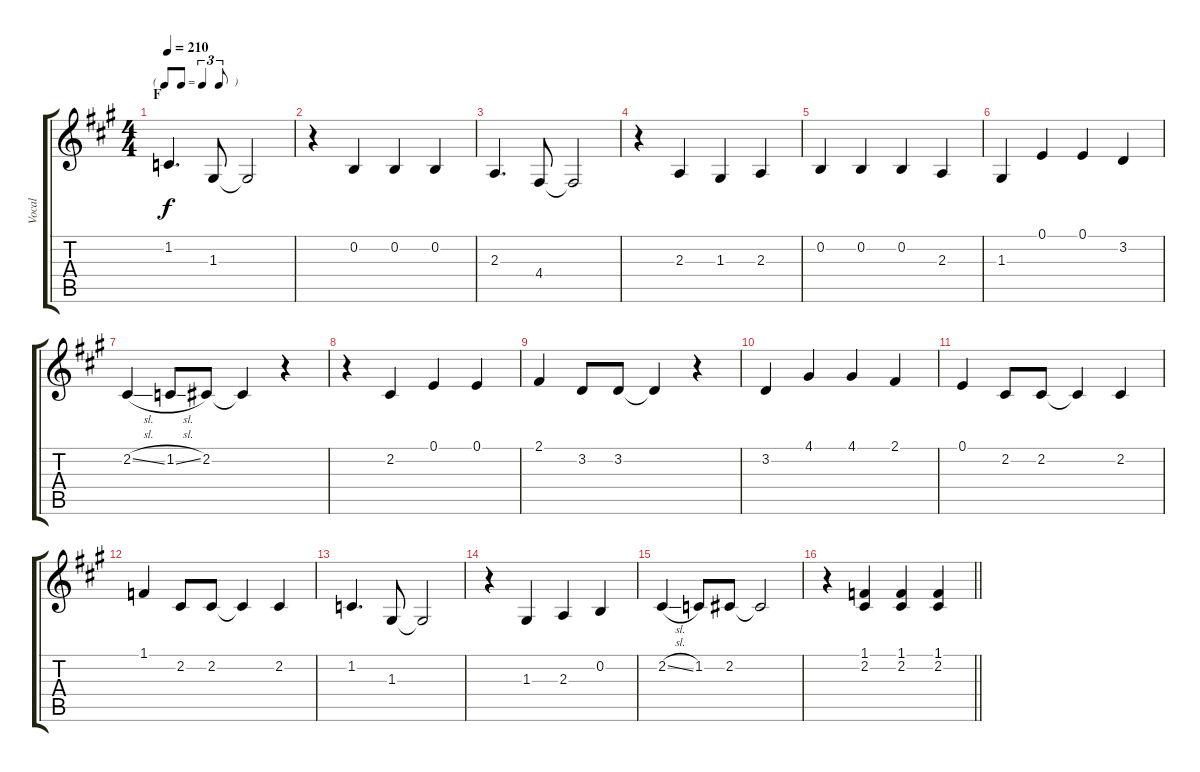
\track ("Vocal" "Vocal") {instrument flute}
\staff {score tabs}
\tuning (E4 B3 G3 D3 A2 E2) {hide}
\ts (4 4)
\tf triplet8th
\section ("" "F")
\tempo 210
\clef g2
\ks a
1.2.4{d dy f} 1.3.8 1.3{t}.2 |
r.4 0.2.4 0.2.4 0.2.4 |
2.3.4{d} 4.4.8 4.4{t}.2 |
r.4 2.3.4 1.3.4 2.3.4 |
0.2.4 0.2.4 0.2.4 2.3.4 |
1.3.4 0.1.4 0.1.4 3.2.4 |
2.2{sl}.4 1.2{sl}.8 2.2.8 2.2{t}.4 r.4 |
r.4 2.2.4 0.1.4 0.1.4 |
2.1.4 3.2.8 3.2.8 3.2{t}.4 r.4 |
3.2.4 4.1.4 4.1.4 2.1.4 |
0.1.4 2.2.8 2.2.8 2.2{t}.4 2.2.4 |
1.1.4 2.2.8 2.2.8 2.2{t}.4 2.2.4 |
1.2.4{d} 1.3.8 1.3{t}.2 |
r.4 1.3.4 2.3.4 0.2.4 |
2.2{sl}.4 1.2.8 2.2.8 2.2{t}.2 |
\barLineRight lightlight
r.4 (1.1 2.2).4 (1.1 2.2).4 (1.1 2.2).4
